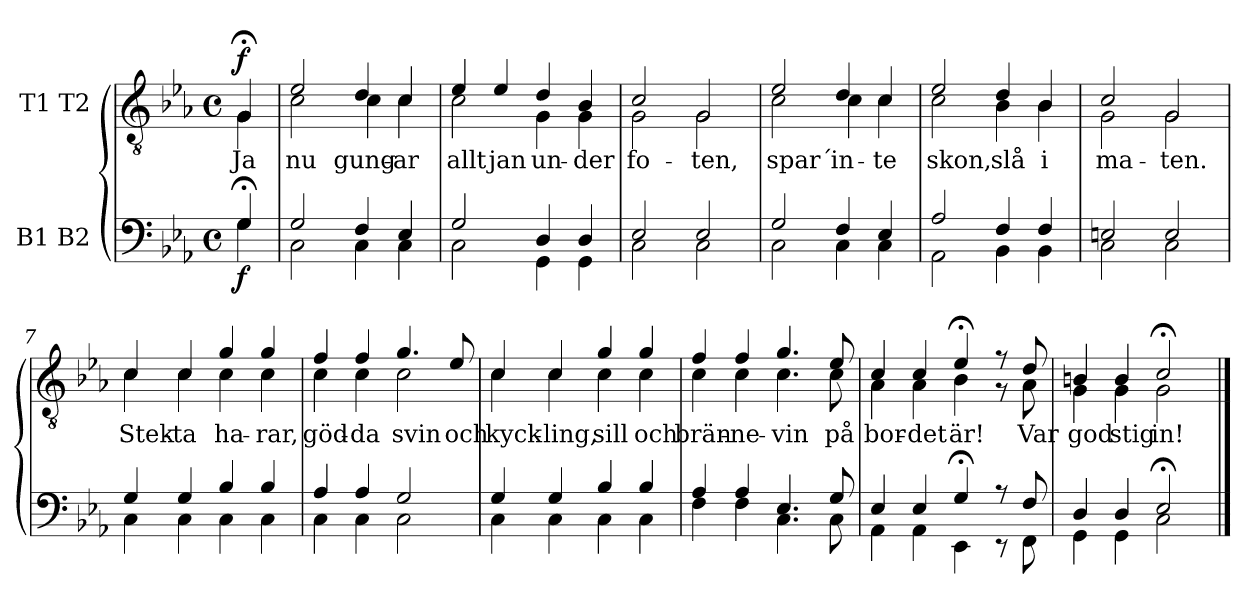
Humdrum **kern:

**kern	**dynam	**kern	**text	**dynam
*part2	*part2	*part1	*part1	*part1
*staff2	*staff2	*staff1	*staff1	*staff1
*I"B1 B2	*	*I"T1 T2	*	*
*clefF4	*	*clefGv2	*	*
*k[b-e-a-]	*	*k[b-e-a-]	*	*
*M4/4	*	*M4/4	*	*
*met(c)	*	*met(c)	*	*
*MM160	*	*MM160	*	*
=	=	=	=	=
*^	*	*	*	*
!	!	!LO:DY:b	!	!LO:LY:b	!LO:DY:a
*	*	*	*^	*	*
4G;</	4G\	f	4G;</	4G\	Ja	f
=1	=1	=1	=1	=1	=1	=1
!	!	!	!	!	!LO:LY:b	!
2G/	2C\	.	2e-/	2c\	nu	.
!	!	!	!	!	!LO:LY:b	!
4F/	4C\	.	4d/	4c\	gung-	.
!	!	!	!	!	!LO:LY:b	!
4E-/	4C\	.	4c/	4c\	-ar	.
=2	=2	=2	=2	=2	=2	=2
!	!	!	!	!	!LO:LY:a	!
!	!	!	!	!	!LO:LY:b	!
2G/	2C\	.	4e-/	2c\	allt	.
!	!	!	!	!	!LO:LY:a	!
.	.	.	4e-/	.	-jan	.
!	!	!	!	!	!LO:LY:a	!
!	!	!	!	!	!LO:LY:b	!
4D/	4GG\	.	4d/	4G\	un-	.
!	!	!	!	!	!LO:LY:a	!
!	!	!	!	!	!LO:LY:b	!
4D/	4GG\	.	4B-/	4G\	-der	.
=3	=3	=3	=3	=3	=3	=3
!	!	!	!	!	!LO:LY:b	!
2E-/	2C\	.	2c/	2G\	fo-	.
!	!	!	!	!	!LO:LY:b	!
2E-/	2C\	.	2G/	2G\	-ten,	.
=4	=4	=4	=4	=4	=4	=4
!	!	!	!	!	!LO:LY:b	!
2G/	2C\	.	2e-/	2c\	spar´	.
!	!	!	!	!	!LO:LY:b	!
4F/	4C\	.	4d/	4c\	in-	.
!	!	!	!	!	!LO:LY:b	!
4E-/	4C\	.	4c/	4c\	-te	.
=5	=5	=5	=5	=5	=5	=5
!	!	!	!	!	!LO:LY:b	!
2A-/	2AA-\	.	2e-/	2c\	skon,	.
!	!	!	!	!	!LO:LY:b	!
4F/	4BB-\	.	4d/	4B-\	slå	.
!	!	!	!	!	!LO:LY:b	!
4F/	4BB-\	.	4B-/	4B-\	i	.
=6	=6	=6	=6	=6	=6	=6
!	!	!	!	!	!LO:LY:b	!
2En/	2C\	.	2c/	2G\	ma-	.
!	!	!	!	!	!LO:LY:b	!
2E/	2C\	.	2G/	2G\	-ten.	.
=7	=7	=7	=7	=7	=7	=7
!	!	!	!	!	!LO:LY:b	!
4G/	4C\	.	4c/	4c\	Stek-	.
!	!	!	!	!	!LO:LY:b	!
4G/	4C\	.	4c/	4c\	ta	.
!	!	!	!	!	!LO:LY:b	!
4B-/	4C\	.	4g/	4c\	ha-	.
!	!	!	!	!	!LO:LY:b	!
4B-/	4C\	.	4g/	4c\	-rar,	.
!!LO:LB:g=z	!!
=8	=8	=8	=8	=8	=8	=8
!	!	!	!	!	!LO:LY:b	!
4A-/	4C\	.	4f/	4c\	göd-	.
!	!	!	!	!	!LO:LY:b	!
4A-/	4C\	.	4f/	4c\	-da	.
!	!	!	!	!	!LO:LY:b	!
2G/	2C\	.	4.g/	2c\	svin	.
!	!	!	!	!	!LO:LY:a	!
.	.	.	8e-/	.	och	.
=9	=9	=9	=9	=9	=9	=9
!	!	!	!	!	!LO:LY:b	!
4G/	4C\	.	4c/	4c\	kyck-	.
!	!	!	!	!	!LO:LY:b	!
4G/	4C\	.	4c/	4c\	-ling,	.
!	!	!	!	!	!LO:LY:b	!
4B-/	4C\	.	4g/	4c\	sill	.
!	!	!	!	!	!LO:LY:b	!
4B-/	4C\	.	4g/	4c\	och	.
=10	=10	=10	=10	=10	=10	=10
!	!	!	!	!	!LO:LY:b	!
4A-/	4F\	.	4f/	4c\	brän-	.
!	!	!	!	!	!LO:LY:b	!
4A-/	4F\	.	4f/	4c\	-ne-	.
!	!	!	!	!	!LO:LY:b	!
4.E-/	4.C\	.	4.g/	4.c\	-vin	.
!	!	!	!	!	!LO:LY:b	!
8G/	8C\	.	8e-/	8c\	på	.
=11	=11	=11	=11	=11	=11	=11
!	!	!	!	!	!LO:LY:b	!
4E-/	4AA-\	.	4c/	4A-\	bor-	.
!	!	!	!	!	!LO:LY:b	!
4E-/	4AA-\	.	4c/	4A-\	-det	.
!	!	!	!	!	!LO:LY:b	!
4G;</	4EE-\	.	4e-;</	4B-\	är!	.
8r	8r	.	8r	8r	.	.
!	!	!	!	!	!LO:LY:b	!
8F/	8FF\	.	8d/	8A-\	Var	.
=12	=12	=12	=12	=12	=12	=12
!	!	!	!	!	!LO:LY:b	!
4D/	4GG\	.	4Bn/	4G\	god	.
!	!	!	!	!	!LO:LY:b	!
4D/	4GG\	.	4B/	4G\	stig	.
!	!	!	!	!	!LO:LY:b	!
2E-;</	2C\	.	2c;</	2G\	in!	.
*v	*v	*	*	*	*	*
*	*	*v	*v	*	*
==	==	==	==	==
*-	*-	*-	*-	*-
